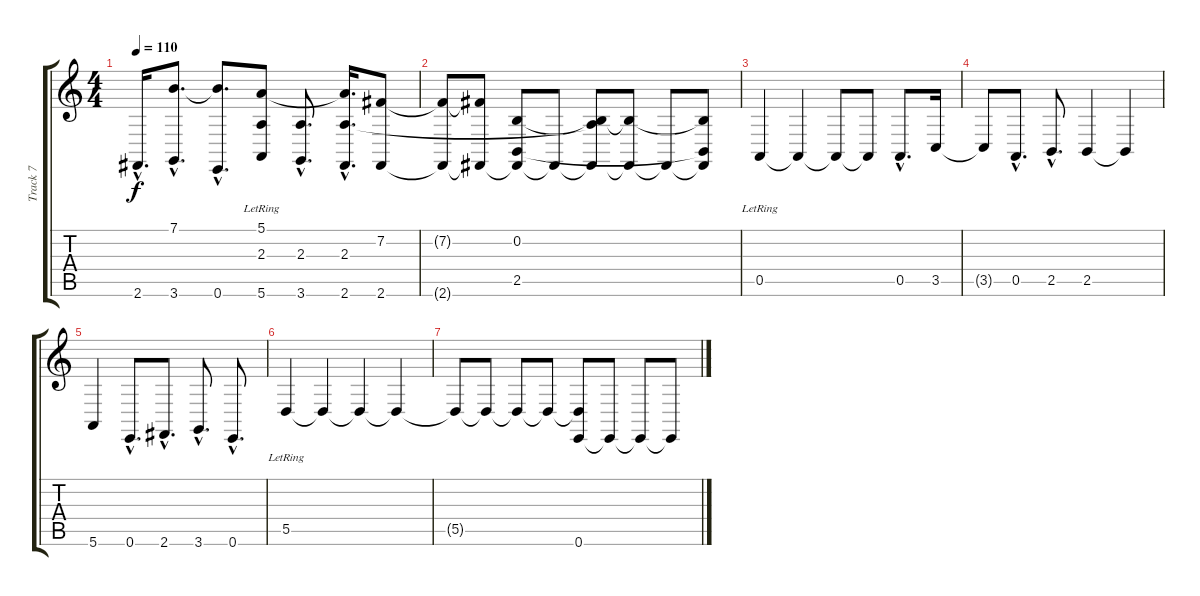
\track ("Track 7" "Track 7") {instrument stringensemble1}
\staff {score tabs}
\tuning (E4 B3 G3 D3 A2 E2) {hide}
\ts (4 4)
\tempo 110
\clef g2
\ks c
2.6{hac t}.16{d dy f} (7.1{hac t} 3.6{hac}).8{d} (7.1{hac t} 0.6{hac}).8{d} (5.1 2.3 5.6{lr}).8 (2.3{hac} 3.6{hac}).8{d} (5.1{hac t} 2.3{hac} 2.6{hac}).16{d} (7.2 2.6).8 |
(7.2{t} 2.6{t}).8 (7.2{t} 2.6{t}).8 (0.2 2.5 2.6{t}).8 2.6{t}.8 (0.2{t} 2.3{t} 2.6{t}).8 (0.2{t} 2.6{t}).8 2.6{t}.8 (0.2{t} 2.5{t} 2.6{t}).8 |
0.5{lr}.4 0.5{t}.4 0.5{t}.8 0.5{t}.8 0.5{hac}.8{d} 3.5.16 |
3.5{t}.8 0.5{hac}.8{d} 2.5{hac}.8{d} 2.5.4 2.5{t}.4 |
5.6.4 0.6{hac}.8{d} 2.6{hac}.8{d} 3.6{hac}.8{d} 0.6{hac}.8{d} |
5.5{lr}.4 5.5{t}.4 5.5{t}.4 5.5{t}.4 |
5.5{t}.8 5.5{t}.8 5.5{t}.8 5.5{t}.8 (5.5{t} 0.6).8 0.6{t}.8 0.6{t}.8 0.6{t}.8
